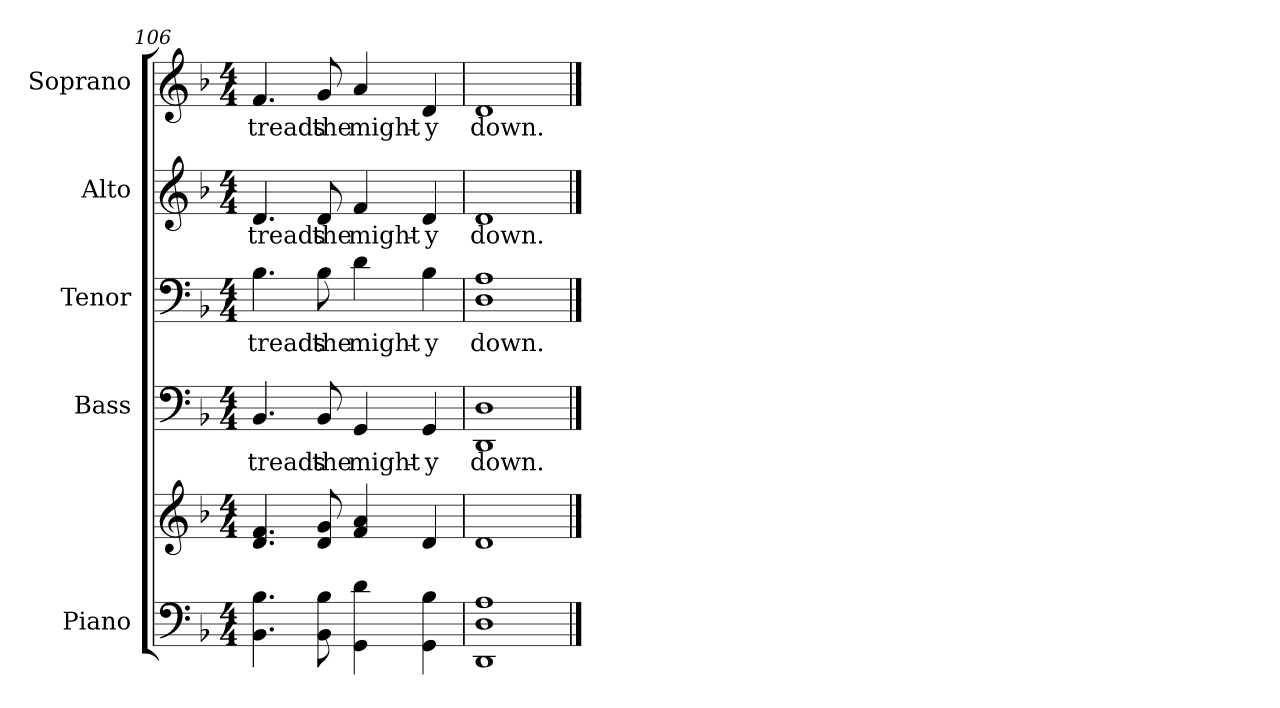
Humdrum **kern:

**kern	**kern	**kern	**text	**kern	**text	**kern	**text	**kern	**text
*part5	*part5	*part4	*part4	*part3	*part3	*part2	*part2	*part1	*part1
*staff6	*staff5	*staff4	*staff4	*staff3	*staff3	*staff2	*staff2	*staff1	*staff1
*I"Piano	*	*I"Bass	*	*I"Tenor	*	*I"Alto	*	*I"Soprano	*
*I'Pno.	*	*I'B.	*	*I'T.	*	*I'A.	*	*I'S.	*
*clefF4	*clefG2	*clefF4	*	*clefF4	*	*clefG2	*	*clefG2	*
*k[b-]	*k[b-]	*k[b-]	*	*k[b-]	*	*k[b-]	*	*k[b-]	*
*F:	*F:	*F:	*	*F:	*	*F:	*	*F:	*
*M4/4	*M4/4	*M4/4	*	*M4/4	*	*M4/4	*	*M4/4	*
=106	=106	=106	=106	=106	=106	=106	=106	=106	=106
!	!	!	!LO:LY:b:color=#000000	!	!	!	!	!	!
!	!	!	!	!	!LO:LY:b:color=#000000	!	!	!	!
!	!	!	!	!	!	!	!LO:LY:b:color=#000000	!	!
!	!	!	!	!	!	!	!	!	!LO:LY:b:color=#000000
4.BB-i\ 4.B-i	4.di/ 4.fi	4.BB-i/	treads	4.B-i\	treads	4.di/	treads	4.fi/	treads
!	!	!	!LO:LY:b:color=#000000	!	!	!	!	!	!
!	!	!	!	!	!LO:LY:b:color=#000000	!	!	!	!
!	!	!	!	!	!	!	!LO:LY:b:color=#000000	!	!
!	!	!	!	!	!	!	!	!	!LO:LY:b:color=#000000
8BB-i\ 8B-i	8di/ 8gi	8BB-i/	the	8B-i\	the	8di/	the	8gi/	the
!	!	!	!LO:LY:b:color=#000000	!	!	!	!	!	!
!	!	!	!	!	!LO:LY:b:color=#000000	!	!	!	!
!	!	!	!	!	!	!	!LO:LY:b:color=#000000	!	!
!	!	!	!	!	!	!	!	!	!LO:LY:b:color=#000000
4GGi\ 4di	4fi/ 4ai	4GGi/	might-	4di\	might-	4fi/	might-	4ai/	might-
!	!	!	!LO:LY:b:color=#000000	!	!	!	!	!	!
!	!	!	!	!	!LO:LY:b:color=#000000	!	!	!	!
!	!	!	!	!	!	!	!LO:LY:b:color=#000000	!	!
!	!	!	!	!	!	!	!	!	!LO:LY:b:color=#000000
4GGi\ 4B-i	4di/	4GGi/	-y	4B-i\	-y	4di/	-y	4di/	-y
=107	=107	=107	=107	=107	=107	=107	=107	=107	=107
!	!	!	!LO:LY:b:color=#000000	!	!	!	!	!	!
!	!	!	!	!	!LO:LY:b:color=#000000	!	!	!	!
!	!	!	!	!	!	!	!LO:LY:b:color=#000000	!	!
!	!	!	!	!	!	!	!	!	!LO:LY:b:color=#000000
1DDi 1Di 1Ai	1di	1DDi 1Di	down.	1Di 1Ai	down.	1di	down.	1di	down.
==	==	==	==	==	==	==	==	==	==
*-	*-	*-	*-	*-	*-	*-	*-	*-	*-
